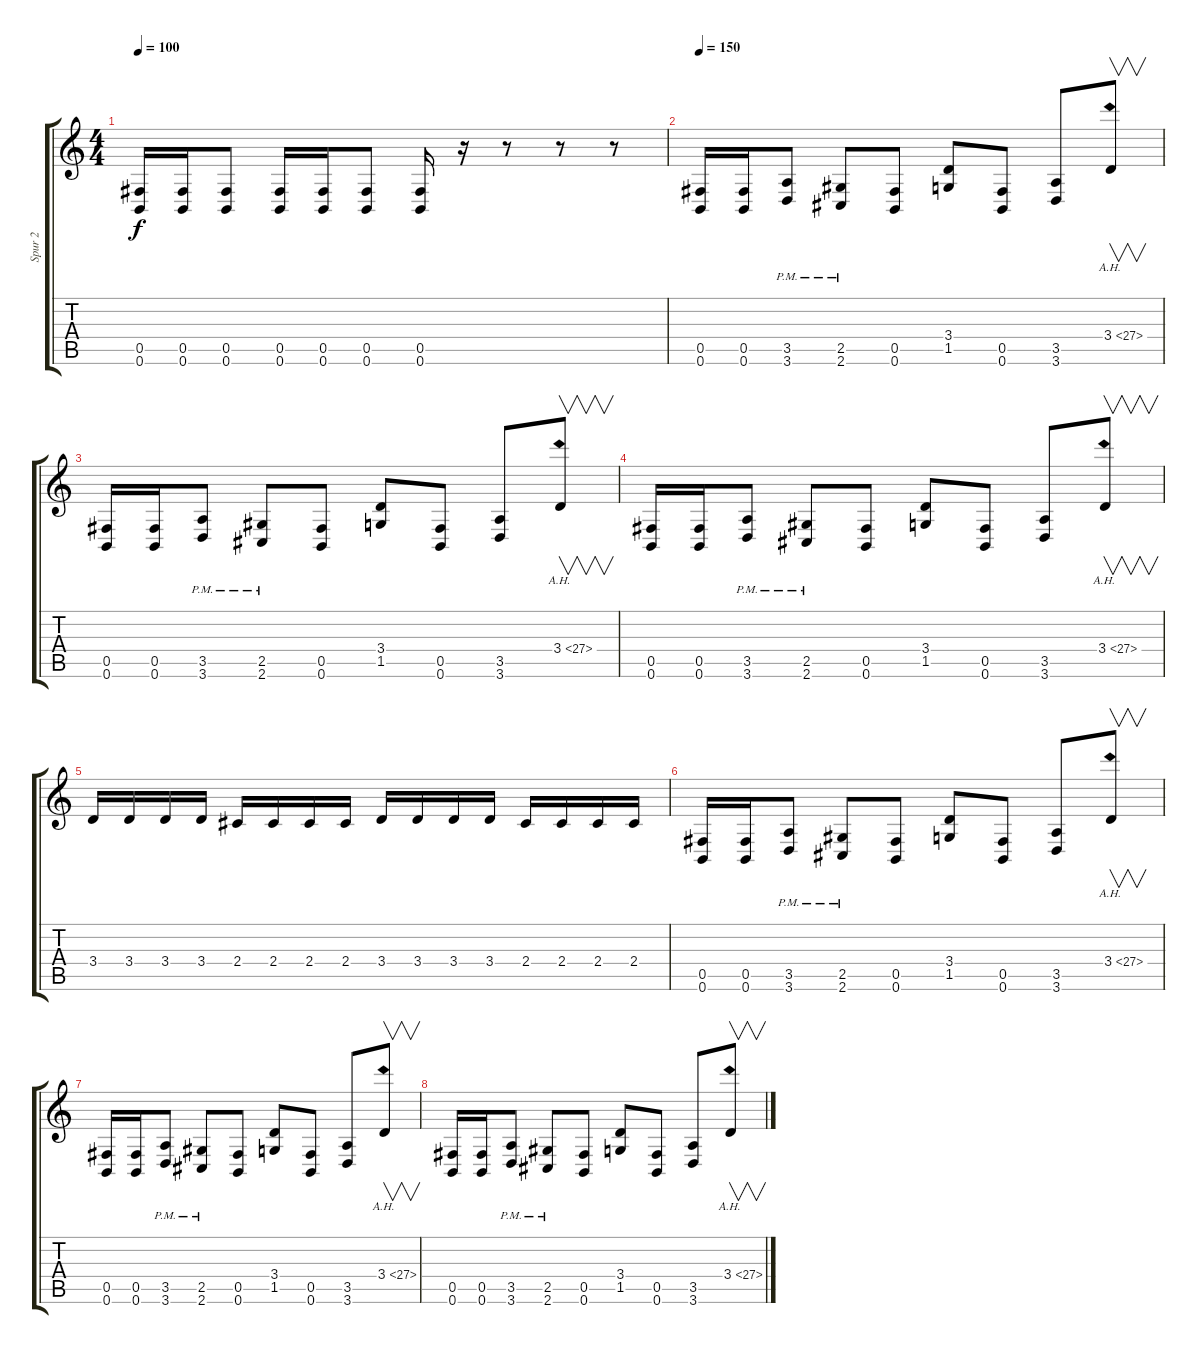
\track ("Spur 2" "Spur 2") {instrument distortionguitar}
\staff {score tabs}
\tuning (Db4 Ab3 E3 B2 Gb2 B1) {hide}
\ts (4 4)
\tempo 100
\clef g2
\ks c
(0.5 0.6).16{dy f} (0.5 0.6).16 (0.5 0.6).8 (0.5 0.6).16 (0.5 0.6).16 (0.5 0.6).8 (0.5 0.6).16 r.16 r.8 r.8 r.8 |
\tempo 150
(0.5 0.6).16 (0.5 0.6).16 (3.5{pm} 3.6{pm}).8 (2.5{pm} 2.6{pm}).8 (0.5 0.6).8 (3.4 1.5).8 (0.5 0.6).8 (3.5 3.6).8 3.4{ah 24}.8{v} |
(0.5 0.6).16 (0.5 0.6).16 (3.5{pm} 3.6{pm}).8 (2.5{pm} 2.6{pm}).8 (0.5 0.6).8 (3.4 1.5).8 (0.5 0.6).8 (3.5 3.6).8 3.4{ah 24}.8{v} |
(0.5 0.6).16 (0.5 0.6).16 (3.5{pm} 3.6{pm}).8 (2.5{pm} 2.6{pm}).8 (0.5 0.6).8 (3.4 1.5).8 (0.5 0.6).8 (3.5 3.6).8 3.4{ah 24}.8{v} |
3.4.16 3.4.16 3.4.16 3.4.16 2.4.16 2.4.16 2.4.16 2.4.16 3.4.16 3.4.16 3.4.16 3.4.16 2.4.16 2.4.16 2.4.16 2.4.16 |
(0.5 0.6).16 (0.5 0.6).16 (3.5{pm} 3.6{pm}).8 (2.5{pm} 2.6{pm}).8 (0.5 0.6).8 (3.4 1.5).8 (0.5 0.6).8 (3.5 3.6).8 3.4{ah 24}.8{v} |
(0.5 0.6).16 (0.5 0.6).16 (3.5{pm} 3.6{pm}).8 (2.5{pm} 2.6{pm}).8 (0.5 0.6).8 (3.4 1.5).8 (0.5 0.6).8 (3.5 3.6).8 3.4{ah 24}.8{v} |
(0.5 0.6).16 (0.5 0.6).16 (3.5{pm} 3.6{pm}).8 (2.5{pm} 2.6{pm}).8 (0.5 0.6).8 (3.4 1.5).8 (0.5 0.6).8 (3.5 3.6).8 3.4{ah 24}.8{v}
